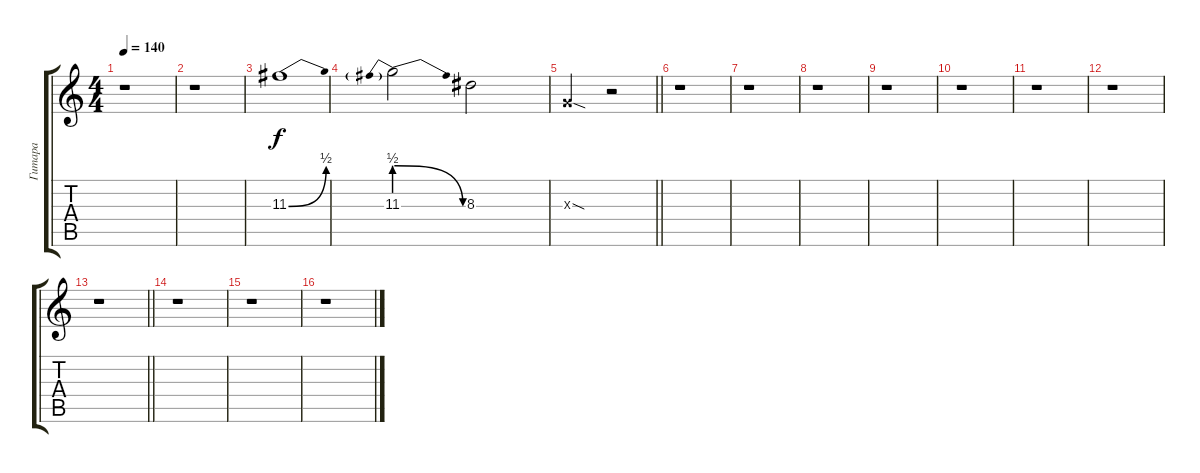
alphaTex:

\track ("Гитара" "Гитара") {instrument distortionguitar}
\staff {score tabs}
\tuning (E4 B3 G3 D3 A2 E2) {hide}
\ts (4 4)
\tempo 140
\clef g2
\ks c
r.1{dy f} |
r.1 |
11.3{be (bend 0 0 60 2)}.1 |
11.3{be (prebendrelease 0 2 60 0)}.2 8.3.2 |
\barLineRight lightlight
0.3{sod x}.2 r.2 |
r.1 |
r.1 |
r.1 |
r.1 |
r.1 |
r.1 |
r.1 |
\barLineRight lightlight
r.1 |
r.1 |
r.1 |
r.1
